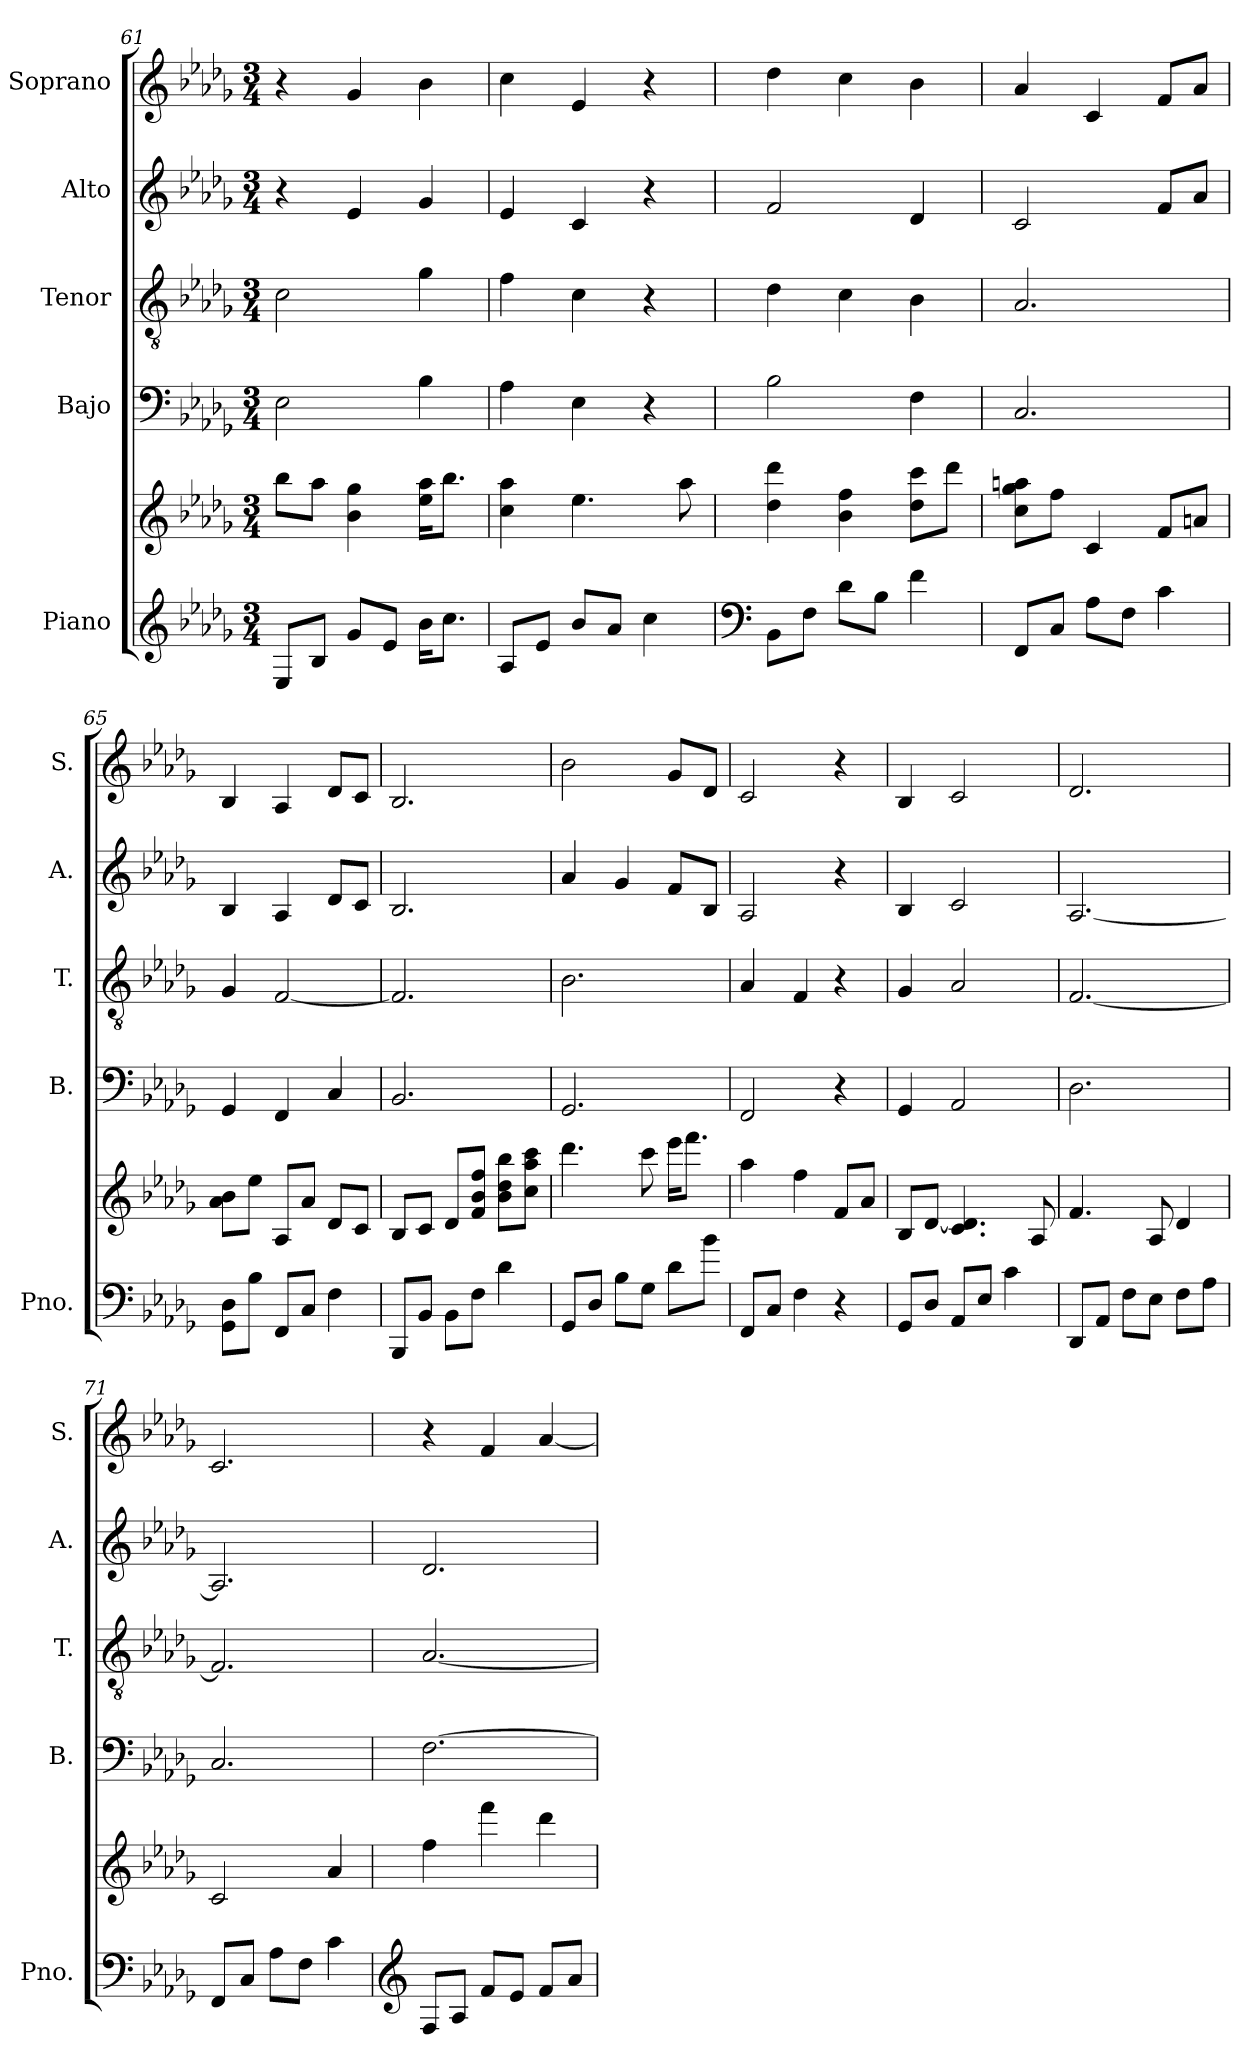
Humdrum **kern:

**kern	**kern	**kern	**kern	**kern	**kern
*part5	*part5	*part4	*part3	*part2	*part1
*staff6	*staff5	*staff4	*staff3	*staff2	*staff1
*I"Piano	*	*I"Bajo	*I"Tenor	*I"Alto	*I"Soprano
*I'Pno.	*	*I'B.	*I'T.	*I'A.	*I'S.
*clefG2	*clefG2	*clefF4	*clefGv2	*clefG2	*clefG2
*	*	*	*	*	*ITrd-7c-12
*k[b-e-a-d-g-]	*k[b-e-a-d-g-]	*k[b-e-a-d-g-]	*k[b-e-a-d-g-]	*k[b-e-a-d-g-]	*k[b-e-a-d-g-]
*M3/4	*M3/4	*M3/4	*M3/4	*M3/4	*M3/4
=61	=61	=61	=61	=61	=61
8E-/L	8bb-\L	2E-\	2c\	4r	4r
8B-/J	8aa-\J	.	.	.	.
8g-/L	4b-\ 4gg-\	.	.	4e-/	4gg-/
8e-/J	.	.	.	.	.
16b-\KL	16ee-\ 16aa-\KL	4B-\	4g-\	4g-/	4bb-\
8.cc\J	8.bb-\J	.	.	.	.
=62	=62	=62	=62	=62	=62
8A-/L	4cc\ 4aa-\	4A-\	4f\	4e-/	4ccc\
8e-/J	.	.	.	.	.
8b-/L	4.ee-\	4E-\	4c\	4c/	4ee-/
8a-/J	.	.	.	.	.
4cc\	.	4r	4r	4r	4r
.	8aa-\	.	.	.	.
=63	=63	=63	=63	=63	=63
*clefF4	*	*	*	*	*
8BB-\L	4dd-\ 4ddd-\	2B-\	4d-\	2f/	4ddd-\
8F\J	.	.	.	.	.
8d-\L	4b-\ 4ff\	.	4c\	.	4ccc\
8B-\J	.	.	.	.	.
4f\	8dd-\ 8ccc\L	4F\	4B-\	4d-/	4bb-\
.	8ddd-\J	.	.	.	.
=64	=64	=64	=64	=64	=64
8FF/L	8cc\ 8gg-\ 8aan\L	2.C/	2.A-/	2c/	4aa-/
8C/J	8ff\J	.	.	.	.
8A-\L	4c/	.	.	.	4cc/
8F\J	.	.	.	.	.
4c\	8f/L	.	.	8f/L	8ff/L
.	8an/J	.	.	8a-/J	8aa-/J
=65	=65	=65	=65	=65	=65
8GG-\ 8D-\L	8a-\ 8b-\L	4GG-/	4G-/	4B-/	4b-/
8B-\J	8ee-\J	.	.	.	.
8FF/L	8A-/L	4FF/	[2F/	4A-/	4a-/
8C/J	8a-/J	.	.	.	.
4F\	8d-/L	4C/	.	8d-/L	8dd-/L
.	8c/J	.	.	8c/J	8cc/J
=66	=66	=66	=66	=66	=66
8BBB-/L	8B-/L	2.BB-/	2.F/]	2.B-/	2.b-/
8BB-/J	8c/J	.	.	.	.
8BB-\L	8d-/L	.	.	.	.
8F\J	8f/ 8b-/ 8ff/J	.	.	.	.
4d-\	8b-\ 8dd-\ 8bb-\L	.	.	.	.
.	8cc\ 8aa-\ 8ccc\J	.	.	.	.
=67	=67	=67	=67	=67	=67
8GG-/L	4.ddd-\	2.GG-/	2.B-\	4a-/	2bb-\
8D-/J	.	.	.	.	.
8B-\L	.	.	.	4g-/	.
8G-\J	8ccc\	.	.	.	.
8d-\L	16eee-\KL	.	.	8f/L	8gg-/L
.	8.fff\J	.	.	.	.
8b-\J	.	.	.	8B-/J	8dd-/J
=68	=68	=68	=68	=68	=68
8FF/L	4aa-\	2FF/	4A-/	2A-/	2cc/
8C/J	.	.	.	.	.
4F\	4ff\	.	4F/	.	.
4r	8f/L	4r	4r	4r	4r
.	8a-/J	.	.	.	.
=69	=69	=69	=69	=69	=69
8GG-/L	8B-/L	4GG-/	4G-/	4B-/	4b-/
8D-/J	[8d-/J	.	.	.	.
8AA-/L	4.c/ 4.d-/]	2AA-/	2A-/	2c/	2cc/
8E-/J	.	.	.	.	.
4c\	.	.	.	.	.
.	8A-/	.	.	.	.
=70	=70	=70	=70	=70	=70
8DD-/L	4.f/	2.D-\	[2.F/	[2.A-/	2.dd-/
8AA-/J	.	.	.	.	.
8F\L	.	.	.	.	.
8E-\J	8A-/	.	.	.	.
8F\L	4d-/	.	.	.	.
8A-\J	.	.	.	.	.
=71	=71	=71	=71	=71	=71
8FF/L	2c/	2.C/	2.F/]	2.A-/]	2.cc/
8C/J	.	.	.	.	.
8A-\L	.	.	.	.	.
8F\J	.	.	.	.	.
4c\	4a-/	.	.	.	.
=72	=72	=72	=72	=72	=72
*clefG2	*	*	*	*	*
8F/L	4ff\	[2.F\	[2.A-/	2.d-/	4r
8A-/J	.	.	.	.	.
8f/L	4fff\	.	.	.	4ff/
8e-/J	.	.	.	.	.
8f/L	4ddd-\	.	.	.	[4aa-/
8a-/J	.	.	.	.	.
=	=	=	=	=	=
*-	*-	*-	*-	*-	*-
